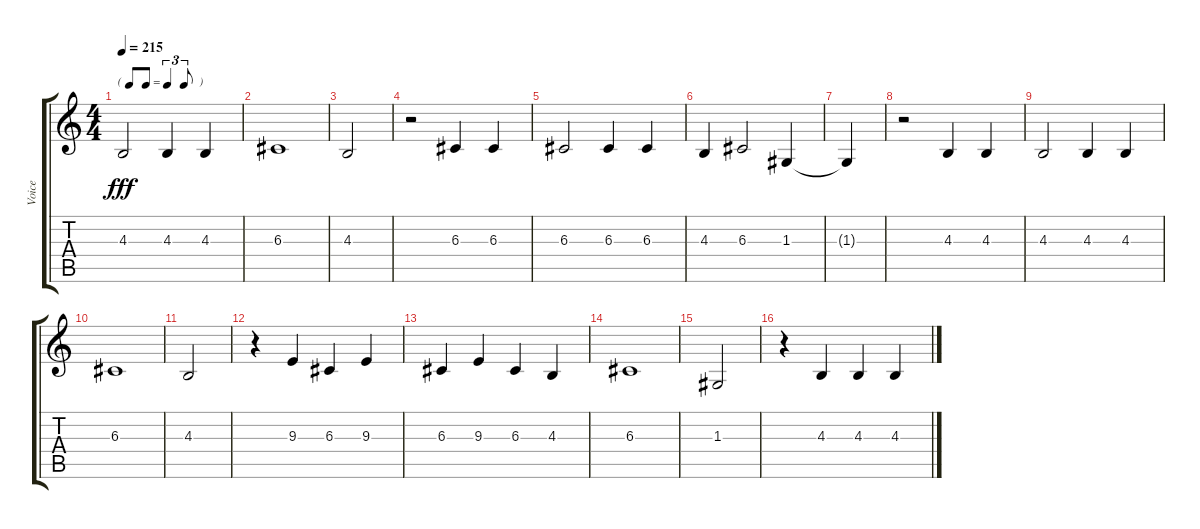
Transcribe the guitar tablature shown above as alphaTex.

\track ("Voice" "Voice") {instrument lead6voice}
\staff {score tabs}
\tuning (E4 B3 G3 D3 A2 E2) {hide}
\ts (4 4)
\tf triplet8th
\tempo 215
\clef g2
\ks c
4.3.2{dy fff} 4.3.4 4.3.4 |
6.3.1 |
4.3.2 |
r.2 6.3.4 6.3.4 |
6.3.2 6.3.4 6.3.4 |
4.3.4 6.3.2 1.3.4 |
1.3{t}.4 |
r.2 4.3.4 4.3.4 |
4.3.2 4.3.4 4.3.4 |
6.3.1 |
4.3.2 |
r.4 9.3.4 6.3.4 9.3.4 |
6.3.4 9.3.4 6.3.4 4.3.4 |
6.3.1 |
1.3.2 |
r.4 4.3.4 4.3.4 4.3.4
